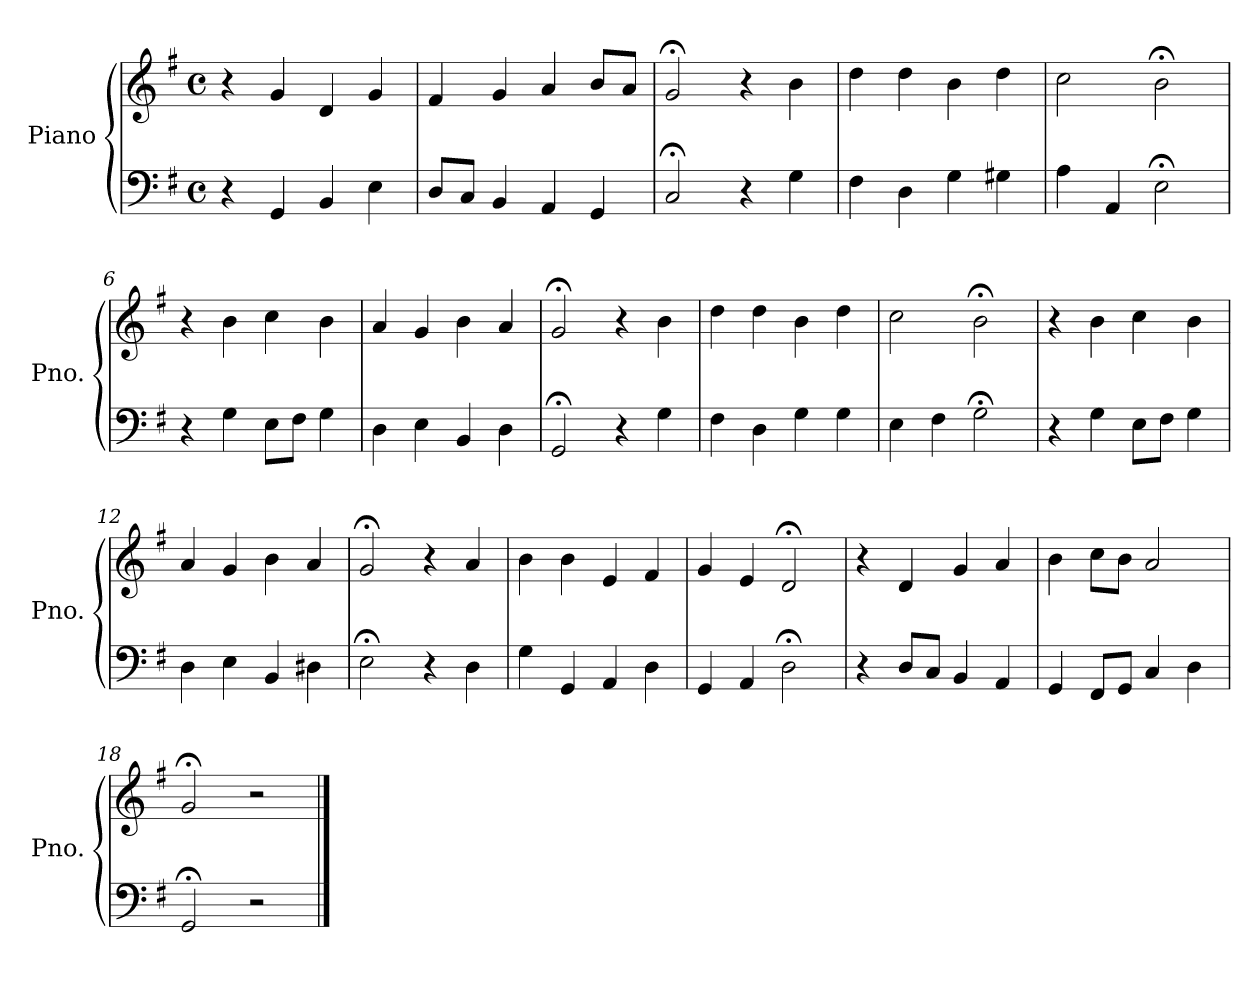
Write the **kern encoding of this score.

**kern	**kern
*part1	*part1
*staff2	*staff1
*I"Piano	*
*I'Pno.	*
*clefF4	*clefG2
*k[f#]	*k[f#]
*M4/4	*M4/4
*met(c)	*met(c)
=1	=1
4r	4r
4GG/	4g/
4BB/	4d/
4E\	4g/
=2	=2
8D/L	4f#/
8C/J	.
4BB/	4g/
4AA/	4a/
4GG/	8b/L
.	8a/J
=3	=3
2C;</	2g;</
4r	4r
4G\	4b\
=4	=4
4F#\	4dd\
4D\	4dd\
4G\	4b\
4G#X\	4dd\
=5	=5
4A\	2cc\
4AA/	.
2E;<\	2b;<\
=6	=6
4r	4r
4G\	4b\
8E\L	4cc\
8F#\J	.
4G\	4b\
=7	=7
4D\	4a/
4E\	4g/
4BB/	4b\
4D\	4a/
!!LO:LB:g=z
=8	=8
2GG;</	2g;</
4r	4r
4G\	4b\
=9	=9
4F#\	4dd\
4D\	4dd\
4G\	4b\
4G\	4dd\
=10	=10
4E\	2cc\
4F#\	.
2G;<\	2b;<\
=11	=11
4r	4r
4G\	4b\
8E\L	4cc\
8F#\J	.
4G\	4b\
=12	=12
4D\	4a/
4E\	4g/
4BB/	4b\
4D#X\	4a/
=13	=13
2E;<\	2g;</
4r	4r
4D\	4a/
=14	=14
4G\	4b\
4GG/	4b\
4AA/	4e/
4D\	4f#/
=15	=15
4GG/	4g/
4AA/	4e/
2D;<\	2d;</
!!LO:LB:g=z
=16	=16
4r	4r
8D/L	4d/
8C/J	.
4BB/	4g/
4AA/	4a/
=17	=17
4GG/	4b\
8FF#/L	8cc\L
8GG/J	8b\J
4C/	2a/
4D\	.
=18	=18
2GG;</	2g;</
2r	2r
==	==
*-	*-
